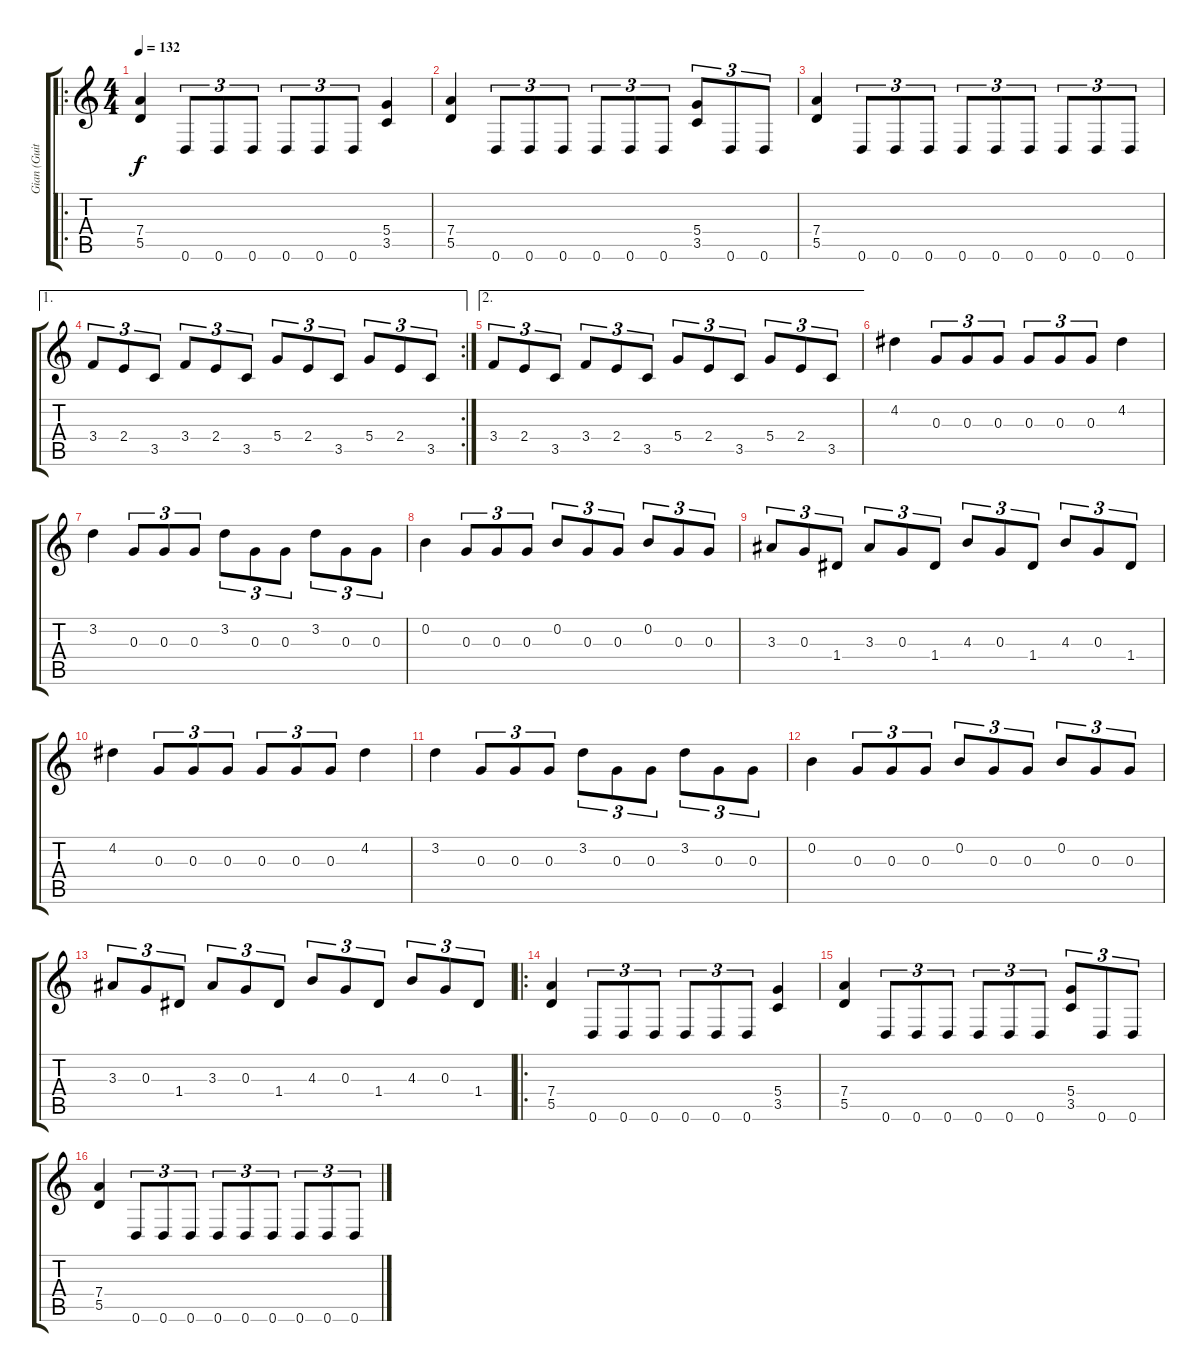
\track ("Gian (Guitar)" "Gian (Guit") {instrument overdrivenguitar}
\staff {score tabs}
\tuning (E4 B3 G3 D3 A2 D2) {hide}
\ro
\ts (4 4)
\tempo 132
\clef g2
\ks c
(7.4 5.5).4{dy f} 0.6.8{tu (3 2)} 0.6.8{tu (3 2)} 0.6.8{tu (3 2)} 0.6.8{tu (3 2)} 0.6.8{tu (3 2)} 0.6.8{tu (3 2)} (5.4 3.5).4 |
(7.4 5.5).4 0.6.8{tu (3 2)} 0.6.8{tu (3 2)} 0.6.8{tu (3 2)} 0.6.8{tu (3 2)} 0.6.8{tu (3 2)} 0.6.8{tu (3 2)} (5.4 3.5).8{tu (3 2)} 0.6.8{tu (3 2)} 0.6.8{tu (3 2)} |
(7.4 5.5).4 0.6.8{tu (3 2)} 0.6.8{tu (3 2)} 0.6.8{tu (3 2)} 0.6.8{tu (3 2)} 0.6.8{tu (3 2)} 0.6.8{tu (3 2)} 0.6.8{tu (3 2)} 0.6.8{tu (3 2)} 0.6.8{tu (3 2)} |
\ae 1
\rc 2
3.4.8{tu (3 2)} 2.4.8{tu (3 2)} 3.5.8{tu (3 2)} 3.4.8{tu (3 2)} 2.4.8{tu (3 2)} 3.5.8{tu (3 2)} 5.4.8{tu (3 2)} 2.4.8{tu (3 2)} 3.5.8{tu (3 2)} 5.4.8{tu (3 2)} 2.4.8{tu (3 2)} 3.5.8{tu (3 2)} |
\ae 2
3.4.8{tu (3 2)} 2.4.8{tu (3 2)} 3.5.8{tu (3 2)} 3.4.8{tu (3 2)} 2.4.8{tu (3 2)} 3.5.8{tu (3 2)} 5.4.8{tu (3 2)} 2.4.8{tu (3 2)} 3.5.8{tu (3 2)} 5.4.8{tu (3 2)} 2.4.8{tu (3 2)} 3.5.8{tu (3 2)} |
4.2.4 0.3.8{tu (3 2)} 0.3.8{tu (3 2)} 0.3.8{tu (3 2)} 0.3.8{tu (3 2)} 0.3.8{tu (3 2)} 0.3.8{tu (3 2)} 4.2.4 |
3.2.4 0.3.8{tu (3 2)} 0.3.8{tu (3 2)} 0.3.8{tu (3 2)} 3.2.8{tu (3 2)} 0.3.8{tu (3 2)} 0.3.8{tu (3 2)} 3.2.8{tu (3 2)} 0.3.8{tu (3 2)} 0.3.8{tu (3 2)} |
0.2.4 0.3.8{tu (3 2)} 0.3.8{tu (3 2)} 0.3.8{tu (3 2)} 0.2.8{tu (3 2)} 0.3.8{tu (3 2)} 0.3.8{tu (3 2)} 0.2.8{tu (3 2)} 0.3.8{tu (3 2)} 0.3.8{tu (3 2)} |
3.3.8{tu (3 2)} 0.3.8{tu (3 2)} 1.4.8{tu (3 2)} 3.3.8{tu (3 2)} 0.3.8{tu (3 2)} 1.4.8{tu (3 2)} 4.3.8{tu (3 2)} 0.3.8{tu (3 2)} 1.4.8{tu (3 2)} 4.3.8{tu (3 2)} 0.3.8{tu (3 2)} 1.4.8{tu (3 2)} |
4.2.4 0.3.8{tu (3 2)} 0.3.8{tu (3 2)} 0.3.8{tu (3 2)} 0.3.8{tu (3 2)} 0.3.8{tu (3 2)} 0.3.8{tu (3 2)} 4.2.4 |
3.2.4 0.3.8{tu (3 2)} 0.3.8{tu (3 2)} 0.3.8{tu (3 2)} 3.2.8{tu (3 2)} 0.3.8{tu (3 2)} 0.3.8{tu (3 2)} 3.2.8{tu (3 2)} 0.3.8{tu (3 2)} 0.3.8{tu (3 2)} |
0.2.4 0.3.8{tu (3 2)} 0.3.8{tu (3 2)} 0.3.8{tu (3 2)} 0.2.8{tu (3 2)} 0.3.8{tu (3 2)} 0.3.8{tu (3 2)} 0.2.8{tu (3 2)} 0.3.8{tu (3 2)} 0.3.8{tu (3 2)} |
3.3.8{tu (3 2)} 0.3.8{tu (3 2)} 1.4.8{tu (3 2)} 3.3.8{tu (3 2)} 0.3.8{tu (3 2)} 1.4.8{tu (3 2)} 4.3.8{tu (3 2)} 0.3.8{tu (3 2)} 1.4.8{tu (3 2)} 4.3.8{tu (3 2)} 0.3.8{tu (3 2)} 1.4.8{tu (3 2)} |
\ro
(7.4 5.5).4 0.6.8{tu (3 2)} 0.6.8{tu (3 2)} 0.6.8{tu (3 2)} 0.6.8{tu (3 2)} 0.6.8{tu (3 2)} 0.6.8{tu (3 2)} (5.4 3.5).4 |
(7.4 5.5).4 0.6.8{tu (3 2)} 0.6.8{tu (3 2)} 0.6.8{tu (3 2)} 0.6.8{tu (3 2)} 0.6.8{tu (3 2)} 0.6.8{tu (3 2)} (5.4 3.5).8{tu (3 2)} 0.6.8{tu (3 2)} 0.6.8{tu (3 2)} |
(7.4 5.5).4 0.6.8{tu (3 2)} 0.6.8{tu (3 2)} 0.6.8{tu (3 2)} 0.6.8{tu (3 2)} 0.6.8{tu (3 2)} 0.6.8{tu (3 2)} 0.6.8{tu (3 2)} 0.6.8{tu (3 2)} 0.6.8{tu (3 2)}
